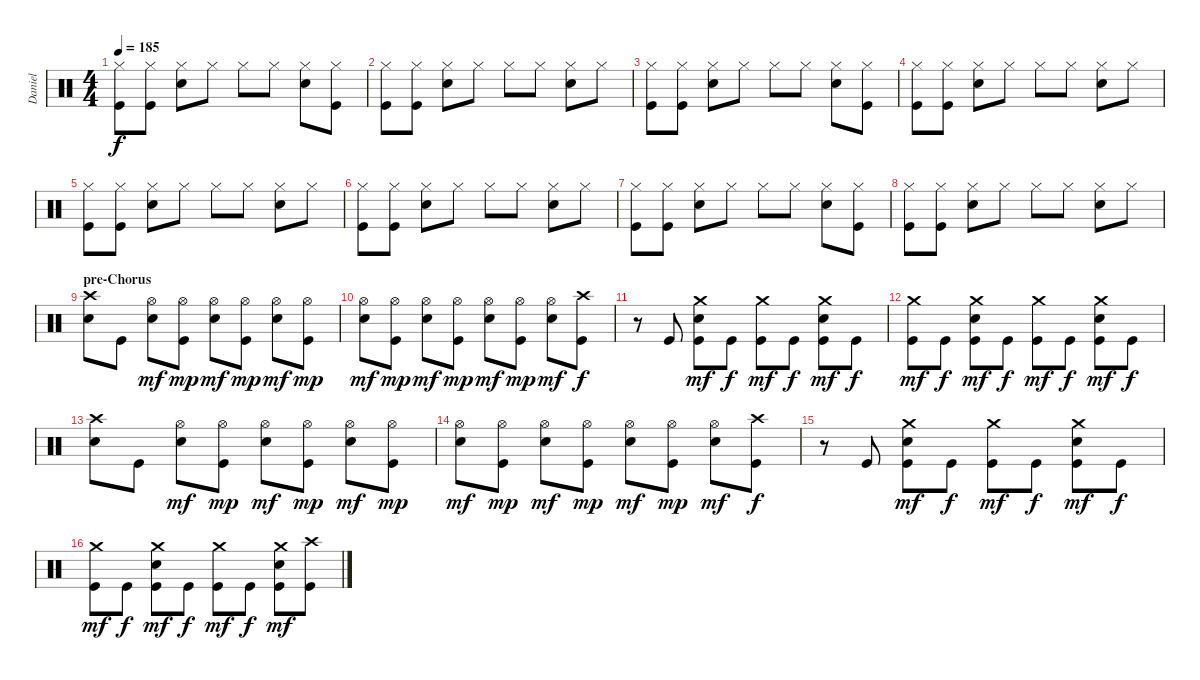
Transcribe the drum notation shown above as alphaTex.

\track ("Daniel" "Daniel") {instrument percussion}
\staff {score}
\articulation defaults
\ts (4 4)
\tempo 185
\clef neutral
\ks c
("Kick (hit)" "Hi-Hat (closed)").8{dy f} ("Kick (hit)" "Hi-Hat (closed)").8 ("Electric Snare (hit)" "Hi-Hat (closed)").8 "Hi-Hat (closed)".8 "Hi-Hat (closed)".8 "Hi-Hat (closed)".8 ("Electric Snare (hit)" "Hi-Hat (closed)").8 ("Kick (hit)" "Hi-Hat (closed)").8 |
("Kick (hit)" "Hi-Hat (closed)").8 ("Kick (hit)" "Hi-Hat (closed)").8 ("Electric Snare (hit)" "Hi-Hat (closed)").8 "Hi-Hat (closed)".8 "Hi-Hat (closed)".8 "Hi-Hat (closed)".8 ("Electric Snare (hit)" "Hi-Hat (closed)").8 "Hi-Hat (closed)".8 |
("Kick (hit)" "Hi-Hat (closed)").8 ("Kick (hit)" "Hi-Hat (closed)").8 ("Electric Snare (hit)" "Hi-Hat (closed)").8 "Hi-Hat (closed)".8 "Hi-Hat (closed)".8 "Hi-Hat (closed)".8 ("Electric Snare (hit)" "Hi-Hat (closed)").8 ("Kick (hit)" "Hi-Hat (closed)").8 |
("Kick (hit)" "Hi-Hat (closed)").8 ("Kick (hit)" "Hi-Hat (closed)").8 ("Electric Snare (hit)" "Hi-Hat (closed)").8 "Hi-Hat (closed)".8 "Hi-Hat (closed)".8 "Hi-Hat (closed)".8 ("Electric Snare (hit)" "Hi-Hat (closed)").8 "Hi-Hat (closed)".8 |
("Kick (hit)" "Hi-Hat (closed)").8 ("Kick (hit)" "Hi-Hat (closed)").8 ("Electric Snare (hit)" "Hi-Hat (closed)").8 "Hi-Hat (closed)".8 "Hi-Hat (closed)".8 "Hi-Hat (closed)".8 ("Electric Snare (hit)" "Hi-Hat (closed)").8 "Hi-Hat (closed)".8 |
("Kick (hit)" "Hi-Hat (closed)").8 ("Kick (hit)" "Hi-Hat (closed)").8 ("Electric Snare (hit)" "Hi-Hat (closed)").8 "Hi-Hat (closed)".8 "Hi-Hat (closed)".8 "Hi-Hat (closed)".8 ("Electric Snare (hit)" "Hi-Hat (closed)").8 "Hi-Hat (closed)".8 |
("Kick (hit)" "Hi-Hat (closed)").8 ("Kick (hit)" "Hi-Hat (closed)").8 ("Electric Snare (hit)" "Hi-Hat (closed)").8 "Hi-Hat (closed)".8 "Hi-Hat (closed)".8 "Hi-Hat (closed)".8 ("Electric Snare (hit)" "Hi-Hat (closed)").8 ("Kick (hit)" "Hi-Hat (closed)").8 |
("Kick (hit)" "Hi-Hat (closed)").8 ("Kick (hit)" "Hi-Hat (closed)").8 ("Electric Snare (hit)" "Hi-Hat (closed)").8 "Hi-Hat (closed)".8 "Hi-Hat (closed)".8 "Hi-Hat (closed)".8 ("Electric Snare (hit)" "Hi-Hat (closed)").8 "Hi-Hat (closed)".8 |
\section ("" "pre-Chorus")
("Electric Snare (hit)" "Crash high (hit)").8 "Kick (hit)".8 ("Electric Snare (hit)" "Hi-Hat (open)").8{dy mf} ("Kick (hit)" "Hi-Hat (open)").8{dy mp} ("Electric Snare (hit)" "Hi-Hat (open)").8{dy mf} ("Kick (hit)" "Hi-Hat (open)").8{dy mp} ("Electric Snare (hit)" "Hi-Hat (open)").8{dy mf} ("Kick (hit)" "Hi-Hat (open)").8{dy mp} |
("Electric Snare (hit)" "Hi-Hat (open)").8{dy mf} ("Kick (hit)" "Hi-Hat (open)").8{dy mp} ("Electric Snare (hit)" "Hi-Hat (open)").8{dy mf} ("Kick (hit)" "Hi-Hat (open)").8{dy mp} ("Electric Snare (hit)" "Hi-Hat (open)").8{dy mf} ("Kick (hit)" "Hi-Hat (open)").8{dy mp} ("Electric Snare (hit)" "Hi-Hat (open)").8{dy mf} ("Kick (hit)" "Crash high (hit)").8{dy f} |
r.8 "Kick (hit)".8 ("Kick (hit)" "Electric Snare (hit)" "Crash medium (hit)").8{dy mf} "Kick (hit)".8{dy f} ("Kick (hit)" "Crash medium (hit)").8{dy mf} "Kick (hit)".8{dy f} ("Kick (hit)" "Electric Snare (hit)" "Crash medium (hit)").8{dy mf} "Kick (hit)".8{dy f} |
("Kick (hit)" "Crash medium (hit)").8{dy mf} "Kick (hit)".8{dy f} ("Kick (hit)" "Electric Snare (hit)" "Crash medium (hit)").8{dy mf} "Kick (hit)".8{dy f} ("Kick (hit)" "Crash medium (hit)").8{dy mf} "Kick (hit)".8{dy f} ("Kick (hit)" "Electric Snare (hit)" "Crash medium (hit)").8{dy mf} "Kick (hit)".8{dy f} |
("Electric Snare (hit)" "Crash high (hit)").8 "Kick (hit)".8 ("Electric Snare (hit)" "Hi-Hat (open)").8{dy mf} ("Kick (hit)" "Hi-Hat (open)").8{dy mp} ("Electric Snare (hit)" "Hi-Hat (open)").8{dy mf} ("Kick (hit)" "Hi-Hat (open)").8{dy mp} ("Electric Snare (hit)" "Hi-Hat (open)").8{dy mf} ("Kick (hit)" "Hi-Hat (open)").8{dy mp} |
("Electric Snare (hit)" "Hi-Hat (open)").8{dy mf} ("Kick (hit)" "Hi-Hat (open)").8{dy mp} ("Electric Snare (hit)" "Hi-Hat (open)").8{dy mf} ("Kick (hit)" "Hi-Hat (open)").8{dy mp} ("Electric Snare (hit)" "Hi-Hat (open)").8{dy mf} ("Kick (hit)" "Hi-Hat (open)").8{dy mp} ("Electric Snare (hit)" "Hi-Hat (open)").8{dy mf} ("Kick (hit)" "Crash high (hit)").8{dy f} |
r.8 "Kick (hit)".8 ("Kick (hit)" "Electric Snare (hit)" "Crash medium (hit)").8{dy mf} "Kick (hit)".8{dy f} ("Kick (hit)" "Crash medium (hit)").8{dy mf} "Kick (hit)".8{dy f} ("Kick (hit)" "Electric Snare (hit)" "Crash medium (hit)").8{dy mf} "Kick (hit)".8{dy f} |
("Kick (hit)" "Crash medium (hit)").8{dy mf} "Kick (hit)".8{dy f} ("Kick (hit)" "Electric Snare (hit)" "Crash medium (hit)").8{dy mf} "Kick (hit)".8{dy f} ("Kick (hit)" "Crash medium (hit)").8{dy mf} "Kick (hit)".8{dy f} ("Kick (hit)" "Electric Snare (hit)" "Crash medium (hit)").8{dy mf} ("Kick (hit)" "Crash high (hit)").8
